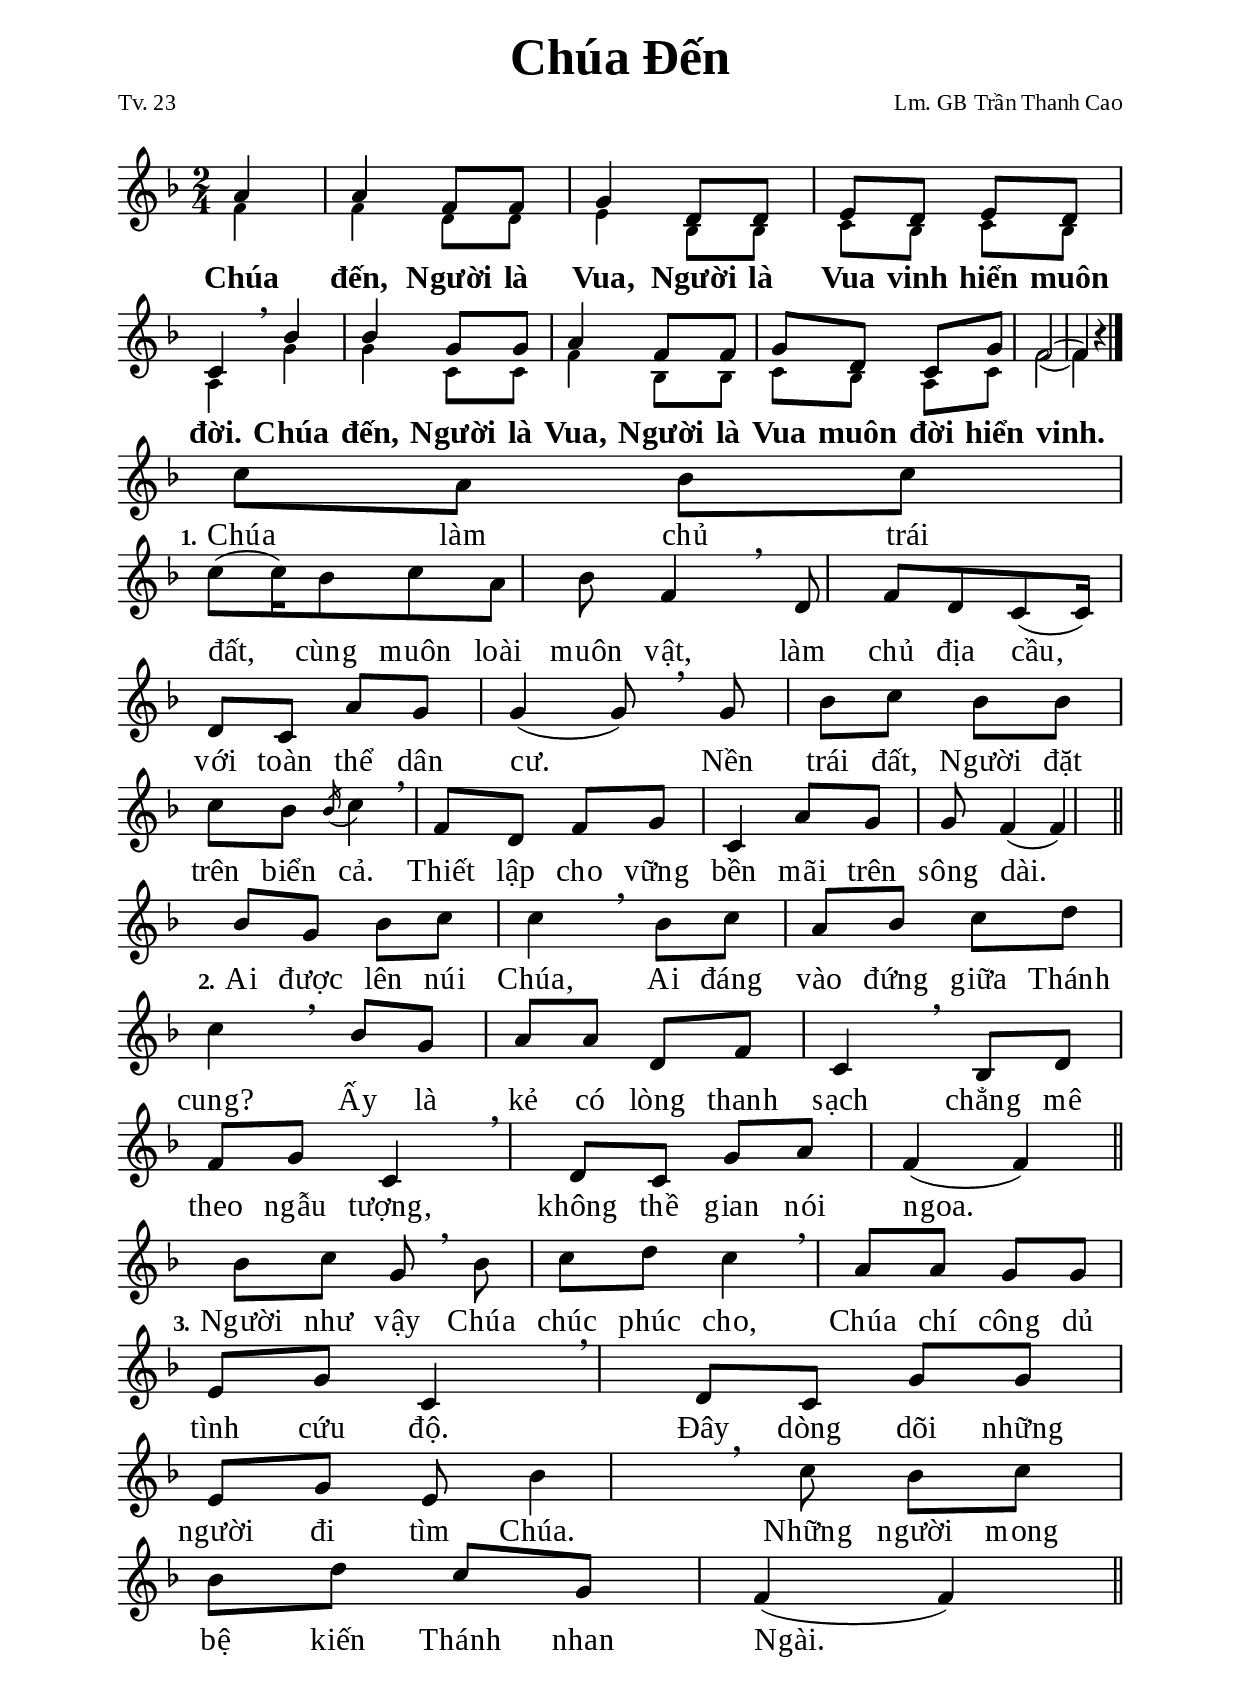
% Cài đặt chung
\version "2.20.0"
\include "english.ly"

\header {
  title = \markup { \fontsize #3 "Chúa Đến" }
  poet = "Tv. 23"
  composer = "Lm. GB Trần Thanh Cao"
  arranger = " "
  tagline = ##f
}

\paper {
  #(set-paper-size "a4")
  top-margin = 10\mm
  bottom-margin = 10\mm
  left-margin = 20\mm
  right-margin = 20\mm
  indent = #0
  #(define fonts
    (make-pango-font-tree
      "Liberation Serif"
      "Liberation Serif"
      "Liberation Serif"
      (/ 20 20)))
  page-count = #1
}

% Nhạc điệp khúc
nhacDiepKhucSop= \relative c'' {
  \partial 4 a4 |
  a4 f8 f |
  g4 d8 d |
  e d e d | \break
  c4 \breathe bf' |
  bf g8 g |
  a4 f8 f |
  g d c g' |
  f2 ( |
  f4) r \bar "|."
}

nhacDiepKhucBass= \relative c' {
  \partial 4 f4 |
  f d8 d |
  e4 bf8 bf |
  c bf c bf |
  a4 g' |
  g c,8 c |
  f4 bf,8 bf |
  c bf a c |
  f2 ( |
  f4) r
}

% Nhạc phiên khúc
nhacPhienKhucMot = \relative c'' {
  c8 a bf c c (c16) bf8 c a bf f4 \breathe
  d8 f d c (c16) d8 c a' g g4 (g8) \breathe
  g8 bf c bf bf c bf \acciaccatura bf16 c4 \breathe
  f,8 d f g c,4 a'8 g g f4 (f) \bar "||"
}

nhacPhienKhucHai = \relative c'' {
  bf8 g bf c c4 \breathe
  bf8 c a bf c d c4 \breathe
  bf8 g a a d, f c4 \breathe
  bf8 d f g c,4 \breathe
  d8 c g' a f4 (f) \bar "||"
}

nhacPhienKhucBa = \relative c'' {
  bf8 c g \breathe
  bf c d c4 \breathe
  a8 a g g e g c,4 \breathe
  d8 c g' g e g e bf'4 \breathe
  c8 bf c bf d c g f4 (f) \bar "||"
}

% Lời điệp khúc
loiDiepKhuc = \lyricmode {
  Chúa đến, Người là Vua,
  Người là Vua vinh hiển muôn đời.
  Chúa đến, Người là Vua,
  Người là Vua muôn đời hiển vinh.
}

% Lời phiên khúc
loiPhienKhucMot = \lyricmode {
  \set stanza = #"1."
  Chúa làm chủ trái đất, cùng muôn loài muôn vật,
  làm chủ địa cầu, với toàn thể dân cư.
  Nền trái đất, Người đặt trên biển cả.
  Thiết lập cho vững bền mãi trên sông dài.
}

loiPhienKhucHai = \lyricmode {
  \set stanza = #"2."
  Ai được lên núi Chúa,
  Ai đáng vào đứng giữa Thánh cung?
  Ấy là kẻ có lòng thanh sạch chẳng mê theo ngẫu tượng,
  không thề gian nói ngoa.
}

loiPhienKhucBa = \lyricmode {
  \set stanza = #"3."
  Người như vậy Chúa chúc phúc cho,
  Chúa chí công dủ tình cứu độ.
  Đây dòng dõi những người đi tìm Chúa.
  Những người mong bệ kiến Thánh nhan Ngài.
}

% Dàn trang
\score {
  \new ChoirStaff <<
    \new Staff = diepKhuc \with {
        \consists "Merge_rests_engraver"
        \magnifyStaff #(magstep +1)
      }
      <<
      \new Voice = beSop {
        \voiceOne \key f \major \time 2/4 \nhacDiepKhucSop
      }
      \new Voice = beBas {
        \override NoteHead.font-size = #-2
        \voiceTwo \key f \major \time 2/4 \nhacDiepKhucBass
      }
    >>
    \new Lyrics \lyricsto beSop \loiDiepKhuc
  >>
  \layout {
    \override Lyrics.LyricText.font-series = #'bold
    \override Lyrics.LyricText.font-size = #+3
    \override Lyrics.LyricSpace.minimum-distance = #1.1
    \override Score.BarNumber.break-visibility = ##(#f #f #f)
    \override Score.SpacingSpanner.uniform-stretching = ##t
  }
}

\score {
  \new ChoirStaff <<
    \new Staff = phienKhuc \with {
        \magnifyStaff #(magstep +1)
      }
      <<
      \new Voice = beSop {
        \key f \major \time 2/4 \nhacPhienKhucMot
      }
    >>
    \new Lyrics \lyricsto beSop \loiPhienKhucMot
  >>
  \layout {
    \override Staff.TimeSignature.transparent = ##t
    \override Lyrics.LyricText.font-size = #+3
    \override Lyrics.LyricSpace.minimum-distance = #2.0
    \override Score.BarNumber.break-visibility = ##(#f #f #f)
    \override Score.SpacingSpanner.uniform-stretching = ##t
    \set Score.barAlways = ##t
    \set Score.defaultBarType = ""
  } 
}

\score {
  \new ChoirStaff <<
    \new Staff = phienKhuc \with {
        \magnifyStaff #(magstep +1)
      }
      <<
      \new Voice = beSop {
        \key f \major \time 2/4 \nhacPhienKhucHai
      }
    >>
    \new Lyrics \lyricsto beSop \loiPhienKhucHai
  >>
  \layout {
    \override Staff.TimeSignature.transparent = ##t
    \override Lyrics.LyricText.font-size = #+3
    \override Lyrics.LyricSpace.minimum-distance = #2.0
    \override Score.BarNumber.break-visibility = ##(#f #f #f)
    \override Score.SpacingSpanner.uniform-stretching = ##t
    \set Score.barAlways = ##t
    \set Score.defaultBarType = ""
  } 
}

\score {
  \new ChoirStaff <<
    \new Staff = phienKhuc \with {
        \magnifyStaff #(magstep +1)
      }
      <<
      \new Voice = beSop {
        \key f \major \time 2/4 \nhacPhienKhucBa
      }
    >>
    \new Lyrics \lyricsto beSop \loiPhienKhucBa
  >>
  \layout {
    \override Staff.TimeSignature.transparent = ##t
    \override Lyrics.LyricText.font-size = #+3
    \override Lyrics.LyricSpace.minimum-distance = #2.0
    \override Score.BarNumber.break-visibility = ##(#f #f #f)
    \override Score.SpacingSpanner.uniform-stretching = ##t
    \set Score.barAlways = ##t
    \set Score.defaultBarType = ""
  } 
}
